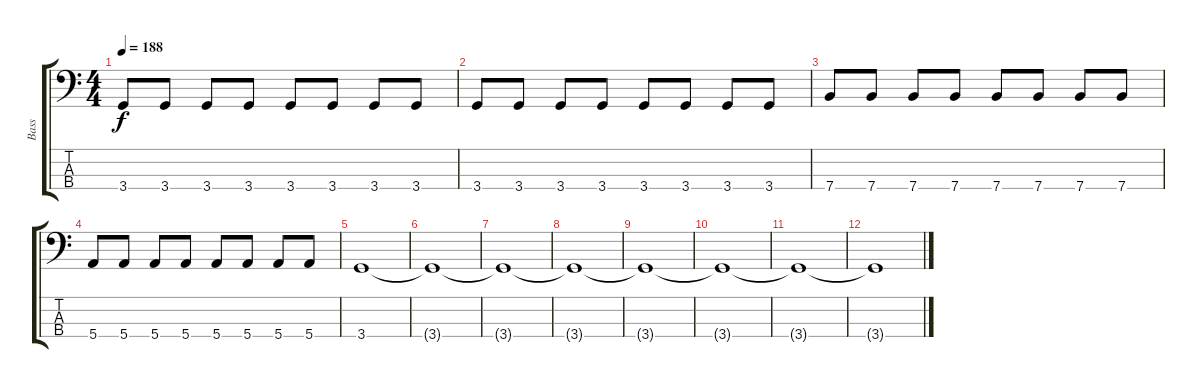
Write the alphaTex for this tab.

\track ("Bass" "Bass") {instrument electricbassfinger}
\staff {score tabs}
\tuning (G2 D2 A1 E1) {hide}
\ts (4 4)
\tempo 188
\clef f4
\ks c
3.4.8{dy f} 3.4.8 3.4.8 3.4.8 3.4.8 3.4.8 3.4.8 3.4.8 |
3.4.8 3.4.8 3.4.8 3.4.8 3.4.8 3.4.8 3.4.8 3.4.8 |
7.4.8 7.4.8 7.4.8 7.4.8 7.4.8 7.4.8 7.4.8 7.4.8 |
5.4.8 5.4.8 5.4.8 5.4.8 5.4.8 5.4.8 5.4.8 5.4.8 |
3.4.1 |
3.4{t}.1 |
3.4{t}.1 |
3.4{t}.1 |
3.4{t}.1 |
3.4{t}.1 |
3.4{t}.1 |
3.4{t}.1
